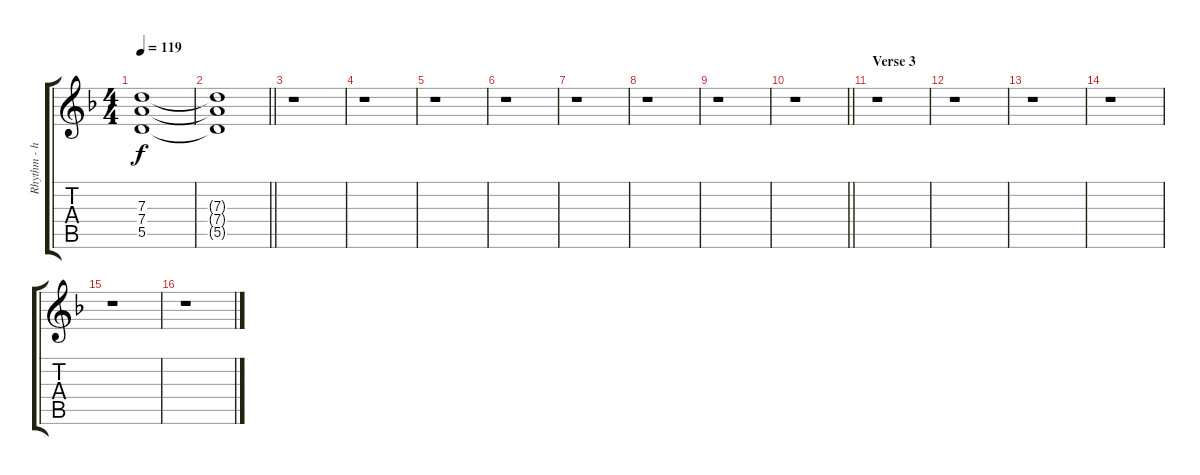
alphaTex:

\track ("Rhythm - heavy - right" "Rhythm - h") {instrument distortionguitar}
\staff {score tabs}
\tuning (E4 B3 G3 D3 A2 E2) {hide}
\ts (4 4)
\tempo 119
\clef g2
\ks f
(7.3{t} 7.4{t} 5.5{t}).1{dy f volume 5} |
\barLineRight lightlight
(7.3{t} 7.4{t} 5.5{t}).1 |
\section ("" "")
r.1 |
r.1 |
r.1 |
r.1 |
r.1 |
r.1 |
r.1 |
\barLineRight lightlight
r.1 |
\section ("" "Verse 3")
r.1 |
r.1 |
r.1 |
r.1 |
r.1 |
r.1
